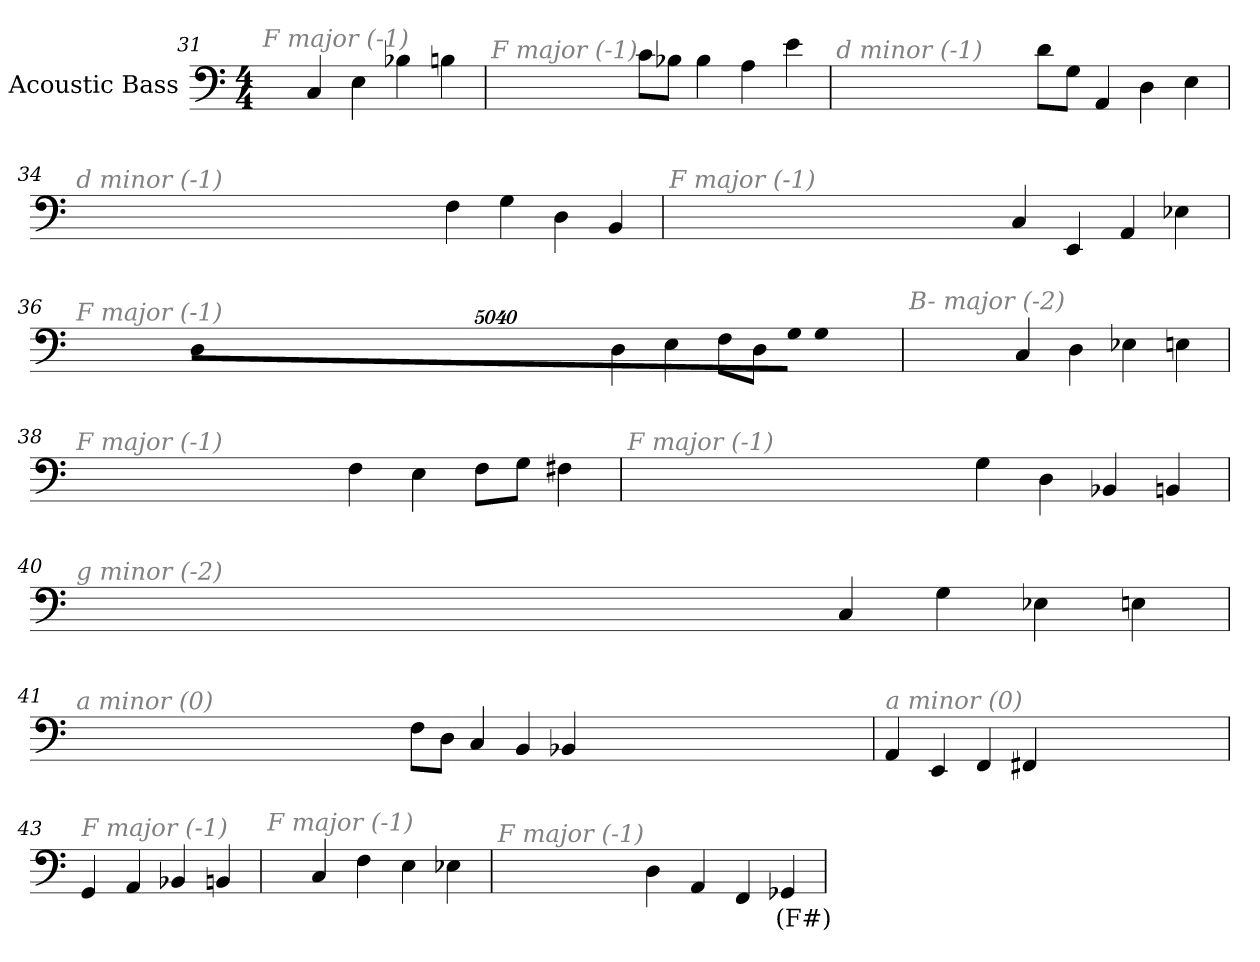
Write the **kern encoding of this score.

**kern	**text
*part1	*part1
*staff1	*staff1
*I"Acoustic Bass	*
*clefF4	*
*ITrd7c12	*
*k[]	*
*C:	*
*M4/4	*
=31	=31
!LO:TX:i:color=#808080:t=F major (-1)	!
4CC	.
4EE	.
4BB-X	.
4BBn	.
=32	=32
!LO:TX:i:color=#808080:t=F major (-1)	!
8CL	.
8BB-XJ	.
4BB-	.
4AA	.
4E	.
=33	=33
!LO:TX:i:color=#808080:t=d minor (-1)	!
8DL	.
8GGJ	.
4AAA	.
4DD	.
4EE	.
=34	=34
!LO:TX:i:color=#808080:t=d minor (-1)	!
4FF	.
4GG	.
4DD	.
4BBB	.
=35	=35
!LO:TX:i:color=#808080:t=F major (-1)	!
4CC	.
4EEE	.
4AAA	.
4EE-X	.
=36	=36
!LO:TX:i:color=#808080:t=F major (-1)	!
4DD	.
4EE	.
8FFL	.
8DDJ	.
!LO:N:vis=8	!
40320%3347GGL	.
!LO:N:vis=8	!
40320%3347GG	.
!LO:N:vis=8	!
40320%3347DDJ	.
=37	=37
!LO:TX:i:color=#808080:t=B- major (-2)	!
4CC	.
4DD	.
4EE-X	.
4EEn	.
=38	=38
!LO:TX:i:color=#808080:t=F major (-1)	!
4FF	.
4EE	.
8FFL	.
8GGJ	.
4FF#Xi	.
=39	=39
!LO:TX:i:color=#808080:t=F major (-1)	!
4GG	.
4DD	.
4BBB-X	.
4BBBn	.
=40	=40
!LO:TX:i:color=#808080:t=g minor (-2)	!
4CC	.
4GG	.
4EE-X	.
4EEn	.
=41	=41
!LO:TX:i:color=#808080:t=a minor (0)	!
8FFL	.
8DDJ	.
4CC	.
4BBB	.
4BBB-X	.
=42	=42
!LO:TX:i:color=#808080:t=a minor (0)	!
4AAA	.
4EEE	.
4FFF	.
4FFF#X	.
=43	=43
!LO:TX:i:color=#808080:t=F major (-1)	!
4GGG	.
4AAA	.
4BBB-X	.
4BBBn	.
=44	=44
!LO:TX:i:color=#808080:t=F major (-1)	!
4CC	.
4FF	.
4EE	.
4EE-X	.
=45	=45
!LO:TX:i:color=#808080:t=F major (-1)	!
4DD	.
4AAA	.
4FFF	.
4GGG-Xj	(F#)
=	=
*-	*-
